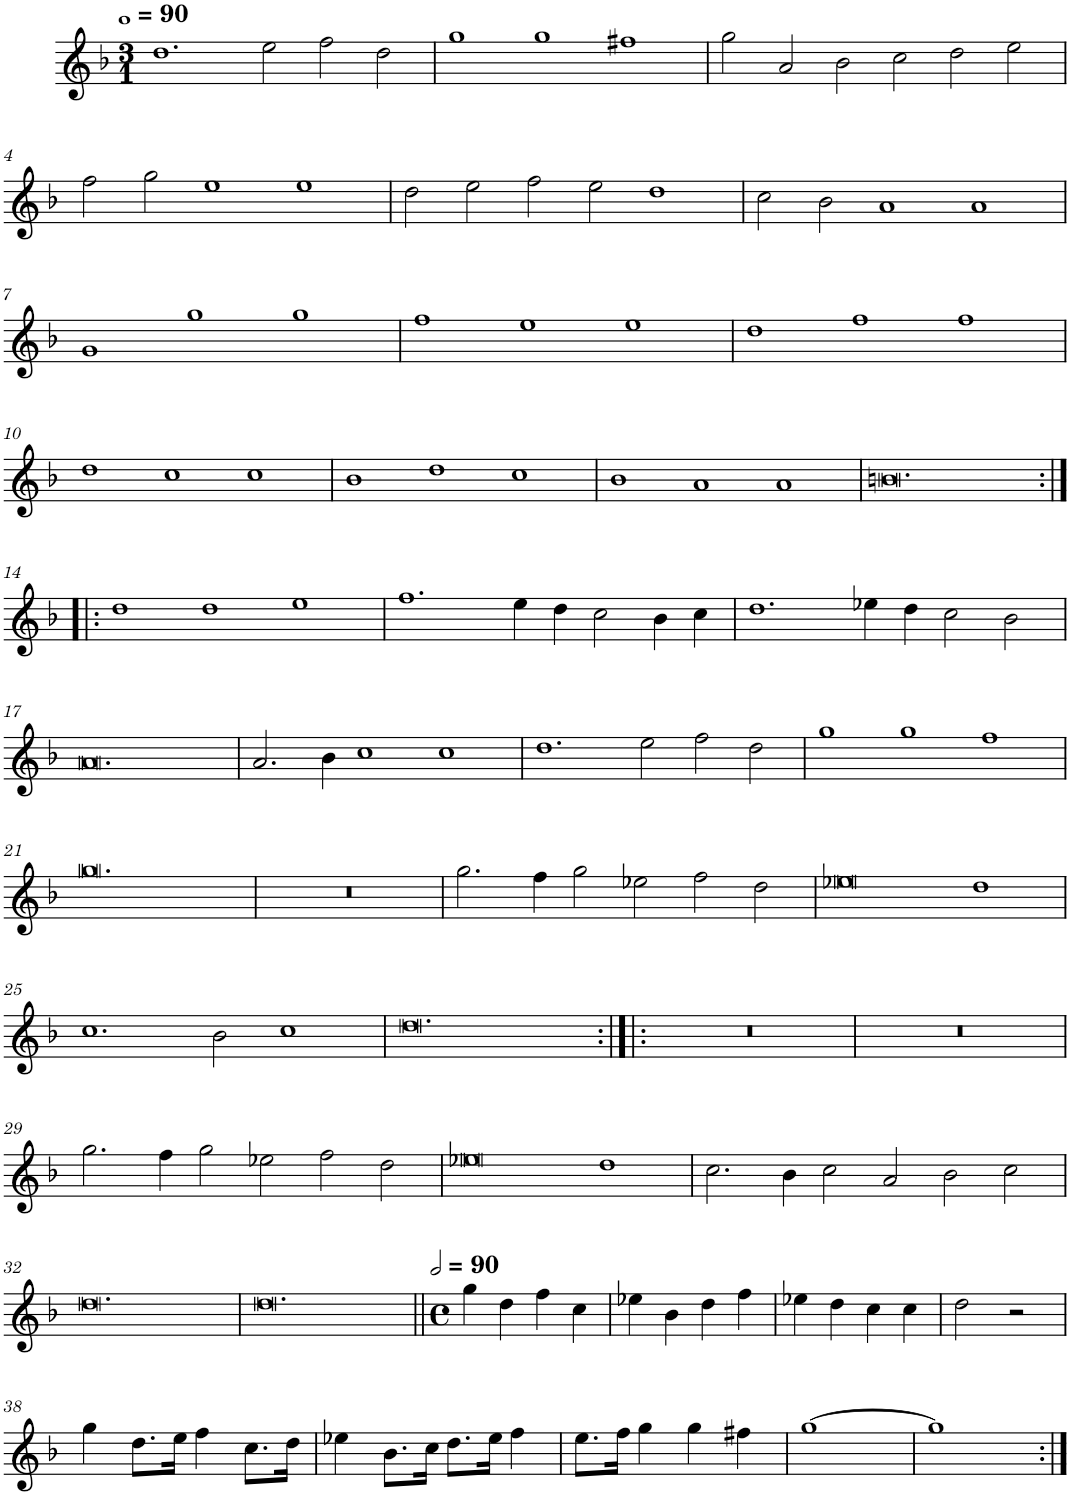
**kern
*part1
*staff1
*I"Quatre parties
*clefG2
*k[b-]
*M3/1
*MM360
=1
1.dd
2ee\
2ff\
2dd\
=2
1gg
1gg
1ff#X
=3
2gg\
2a/
2b-\
2cc\
2dd\
2ee\
!!LO:LB:g=z
=4
2ff\
2gg\
1ee
1ee
=5
2dd\
2ee\
2ff\
2ee\
1dd
=6
2cc\
2b-\
1a
1a
!!LO:LB:g=z
=7
1g
1gg
1gg
=8
1ff
1ee
1ee
=9
1dd
1ff
1ff
!!LO:LB:g=z
=10
1dd
1cc
1cc
=11
1b-
1dd
1cc
=12
1b-
1a
1a
=13
0.bn
!!LO:LB:g=z
=14:|!|:
1dd
1dd
1ee
=15
1.ff
4ee\
4dd\
2cc\
4b-\
4cc\
=16
1.dd
4ee-X\
4dd\
2cc\
2b-\
!!LO:LB:g=z
=17
0.a
=18
2.a/
4b-\
1cc
1cc
=19
1.dd
2ee\
2ff\
2dd\
=20
1gg
1gg
1ff
!!LO:LB:g=z
=21
0.gg
=22
0.r
=23
2.gg\
4ff\
2gg\
2ee-X\
2ff\
2dd\
=24
0ee-X
1dd
!!LO:LB:g=z
=25
1.cc
2b-\
1cc
=26
0.dd
=27:|!|:
0.r
=28
0.r
!!LO:LB:g=z
=29
2.gg\
4ff\
2gg\
2ee-X\
2ff\
2dd\
=30
0ee-X
1dd
=31
2.cc\
4b-\
2cc\
2a/
2b-\
2cc\
!!LO:LB:g=z
=32
0.dd
=33
0.dd
=34||
*M4/4
*met(c)
*MM180
4gg\
4dd\
4ff\
4cc\
=35
4ee-X\
4b-\
4dd\
4ff\
=36
4ee-X\
4dd\
4cc\
4cc\
=37
2dd\
2r
!!LO:LB:g=z
=38
4gg\
8.dd\L
16ee\Jk
4ff\
8.cc\L
16dd\Jk
=39
4ee-X\
8.b-\L
16cc\Jk
8.dd\L
16ee-\Jk
4ff\
=40
8.ee\L
16ff\Jk
4gg\
4gg\
4ff#X\
=41
[1gg
=42
1gg]
=:|!
*-
